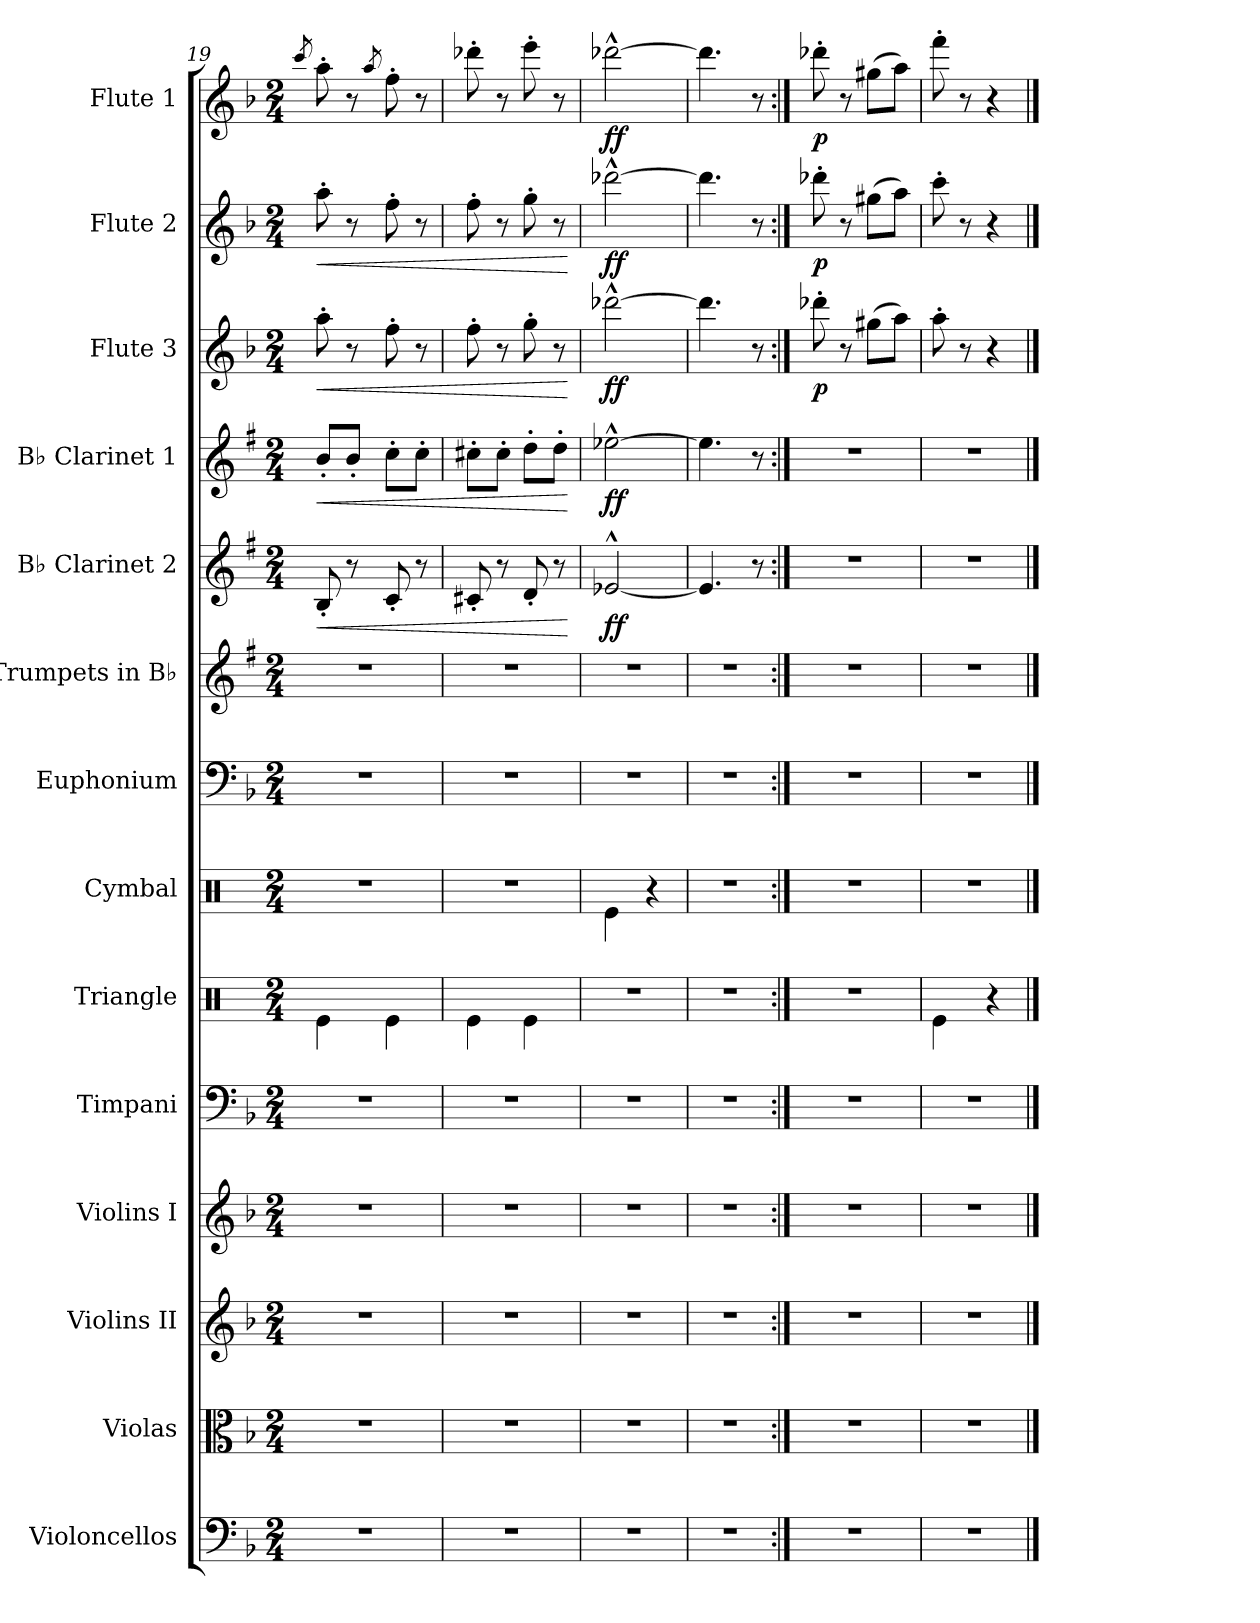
**kern	**kern	**kern	**kern	**kern	**kern	**kern	**kern	**kern	**kern	**dynam	**kern	**dynam	**kern	**dynam	**kern	**dynam	**kern	**dynam
*part14	*part13	*part12	*part11	*part10	*part9	*part8	*part7	*part6	*part5	*part5	*part4	*part4	*part3	*part3	*part2	*part2	*part1	*part1
*staff14	*staff13	*staff12	*staff11	*staff10	*staff9	*staff8	*staff7	*staff6	*staff5	*staff5	*staff4	*staff4	*staff3	*staff3	*staff2	*staff2	*staff1	*staff1
*I"Violoncellos	*I"Violas	*I"Violins II	*I"Violins I	*I"Timpani	*I"Triangle	*I"Cymbal	*I"Euphonium	*I"Trumpets in B♭	*I"B♭ Clarinet 2	*	*I"B♭ Clarinet 1	*	*I"Flute 3	*	*I"Flute 2	*	*I"Flute 1	*
*I'Vlc.	*I'Vla.	*I'Vln.	*I'Vln.	*I'Timp.	*I'Trgl.	*I'Cym.	*I'Eu.	*	*I'B♭ Cl. 2	*	*I'B♭ Cl. 1	*	*I'Fl. 3	*	*I'Fl. 2	*	*I'Fl. 1	*
*clefF4	*clefC3	*clefG2	*clefG2	*clefF4	*clefX	*clefX	*clefF4	*clefG2	*clefG2	*	*clefG2	*	*clefG2	*	*clefG2	*	*clefG2	*
*	*	*	*	*	*	*	*	*ITrd1c2	*ITrd1c2	*	*ITrd1c2	*	*	*	*	*	*	*
*k[b-]	*k[b-]	*k[b-]	*k[b-]	*k[b-]	*k[]	*k[]	*k[b-]	*k[b-]	*k[b-]	*	*k[b-]	*	*k[b-]	*	*k[b-]	*	*k[b-]	*
*M2/4	*M2/4	*M2/4	*M2/4	*M2/4	*M2/4	*M2/4	*M2/4	*M2/4	*M2/4	*	*M2/4	*	*M2/4	*	*M2/4	*	*M2/4	*
=19	=19	=19	=19	=19	=19	=19	=19	=19	=19	=19	=19	=19	=19	=19	=19	=19	=19	=19
.	.	.	.	.	.	.	.	.	.	.	.	.	.	.	.	.	8qccc/	.
!	!	!	!	!	!	!	!	!	!	!LO:HP:b	!	!LO:HP:b	!	!LO:HP:b	!	!LO:HP:b	!	!
2r	2r	2r	2r	2r	4Re\	2r	2r	2r	8A'/	<	8a'/L	<	8aa'\	<	8aa'\	<	8aa'\	.
.	.	.	.	.	.	.	.	.	8r	.	8a'/J	.	8r	.	8r	.	8r	.
.	.	.	.	.	.	.	.	.	.	.	.	.	.	.	.	.	8qaa/	.
.	.	.	.	.	4Re\	.	.	.	8B-'/	.	8b-'\L	.	8ff'\	.	8ff'\	.	8ff'\	.
.	.	.	.	.	.	.	.	.	8r	.	8b-'\J	.	8r	.	8r	.	8r	.
=20	=20	=20	=20	=20	=20	=20	=20	=20	=20	=20	=20	=20	=20	=20	=20	=20	=20	=20
2r	2r	2r	2r	2r	4Re\	2r	2r	2r	8Bn'/	.	8bn'\L	.	8ff'\	.	8ff'\	.	8ddd-X'\	.
.	.	.	.	.	.	.	.	.	8r	.	8b'\J	.	8r	.	8r	.	8r	.
.	.	.	.	.	4Re\	.	.	.	8c'/	.	8cc'\L	.	8gg'\	.	8gg'\	.	8eee'\	.
.	.	.	.	.	.	.	.	.	8r	.	8cc'\J	.	8r	.	8r	.	8r	.
.	.	.	.	.	.	.	.	.	.	[	.	[	.	[	.	[	.	.
=21	=21	=21	=21	=21	=21	=21	=21	=21	=21	=21	=21	=21	=21	=21	=21	=21	=21	=21
!	!	!	!	!	!	!	!	!	!	!LO:DY:b	!	!LO:DY:b	!	!LO:DY:b	!	!LO:DY:b	!	!LO:DY:b
2r	2r	2r	2r	2r	2r	4Re\	2r	2r	[2d-X^^/	ff	[2dd-X^^\	ff	[2ddd-X^^\	ff	[2ddd-X^^\	ff	[2ddd-X^^\	ff
.	.	.	.	.	.	4r	.	.	.	.	.	.	.	.	.	.	.	.
=22	=22	=22	=22	=22	=22	=22	=22	=22	=22	=22	=22	=22	=22	=22	=22	=22	=22	=22
2r	2r	2r	2r	2r	2r	2r	2r	2r	4.d-/]	.	4.dd-\]	.	4.ddd-\]	.	4.ddd-\]	.	4.ddd-\]	.
.	.	.	.	.	.	.	.	.	8r	.	8r	.	8r	.	8r	.	8r	.
!!LO:PB:g=z
=23:|!	=23:|!	=23:|!	=23:|!	=23:|!	=23:|!	=23:|!	=23:|!	=23:|!	=23:|!	=23:|!	=23:|!	=23:|!	=23:|!	=23:|!	=23:|!	=23:|!	=23:|!	=23:|!
!	!	!	!	!	!	!	!	!	!	!	!	!	!	!LO:DY:b	!	!LO:DY:b	!	!LO:DY:b
2r	2r	2r	2r	2r	2r	2r	2r	2r	2r	.	2r	.	8ddd-X'\	p	8ddd-X'\	p	8ddd-X'\	p
.	.	.	.	.	.	.	.	.	.	.	.	.	8r	.	8r	.	8r	.
.	.	.	.	.	.	.	.	.	.	.	.	.	(8gg#X\L	.	(8gg#X\L	.	(8gg#X\L	.
.	.	.	.	.	.	.	.	.	.	.	.	.	8aa\J)	.	8aa\J)	.	8aa\J)	.
=24	=24	=24	=24	=24	=24	=24	=24	=24	=24	=24	=24	=24	=24	=24	=24	=24	=24	=24
2r	2r	2r	2r	2r	4Re\	2r	2r	2r	2r	.	2r	.	8aa'\	.	8ccc'\	.	8fff'\	.
.	.	.	.	.	.	.	.	.	.	.	.	.	8r	.	8r	.	8r	.
.	.	.	.	.	4r	.	.	.	.	.	.	.	4r	.	4r	.	4r	.
==	==	==	==	==	==	==	==	==	==	==	==	==	==	==	==	==	==	==
*-	*-	*-	*-	*-	*-	*-	*-	*-	*-	*-	*-	*-	*-	*-	*-	*-	*-	*-
